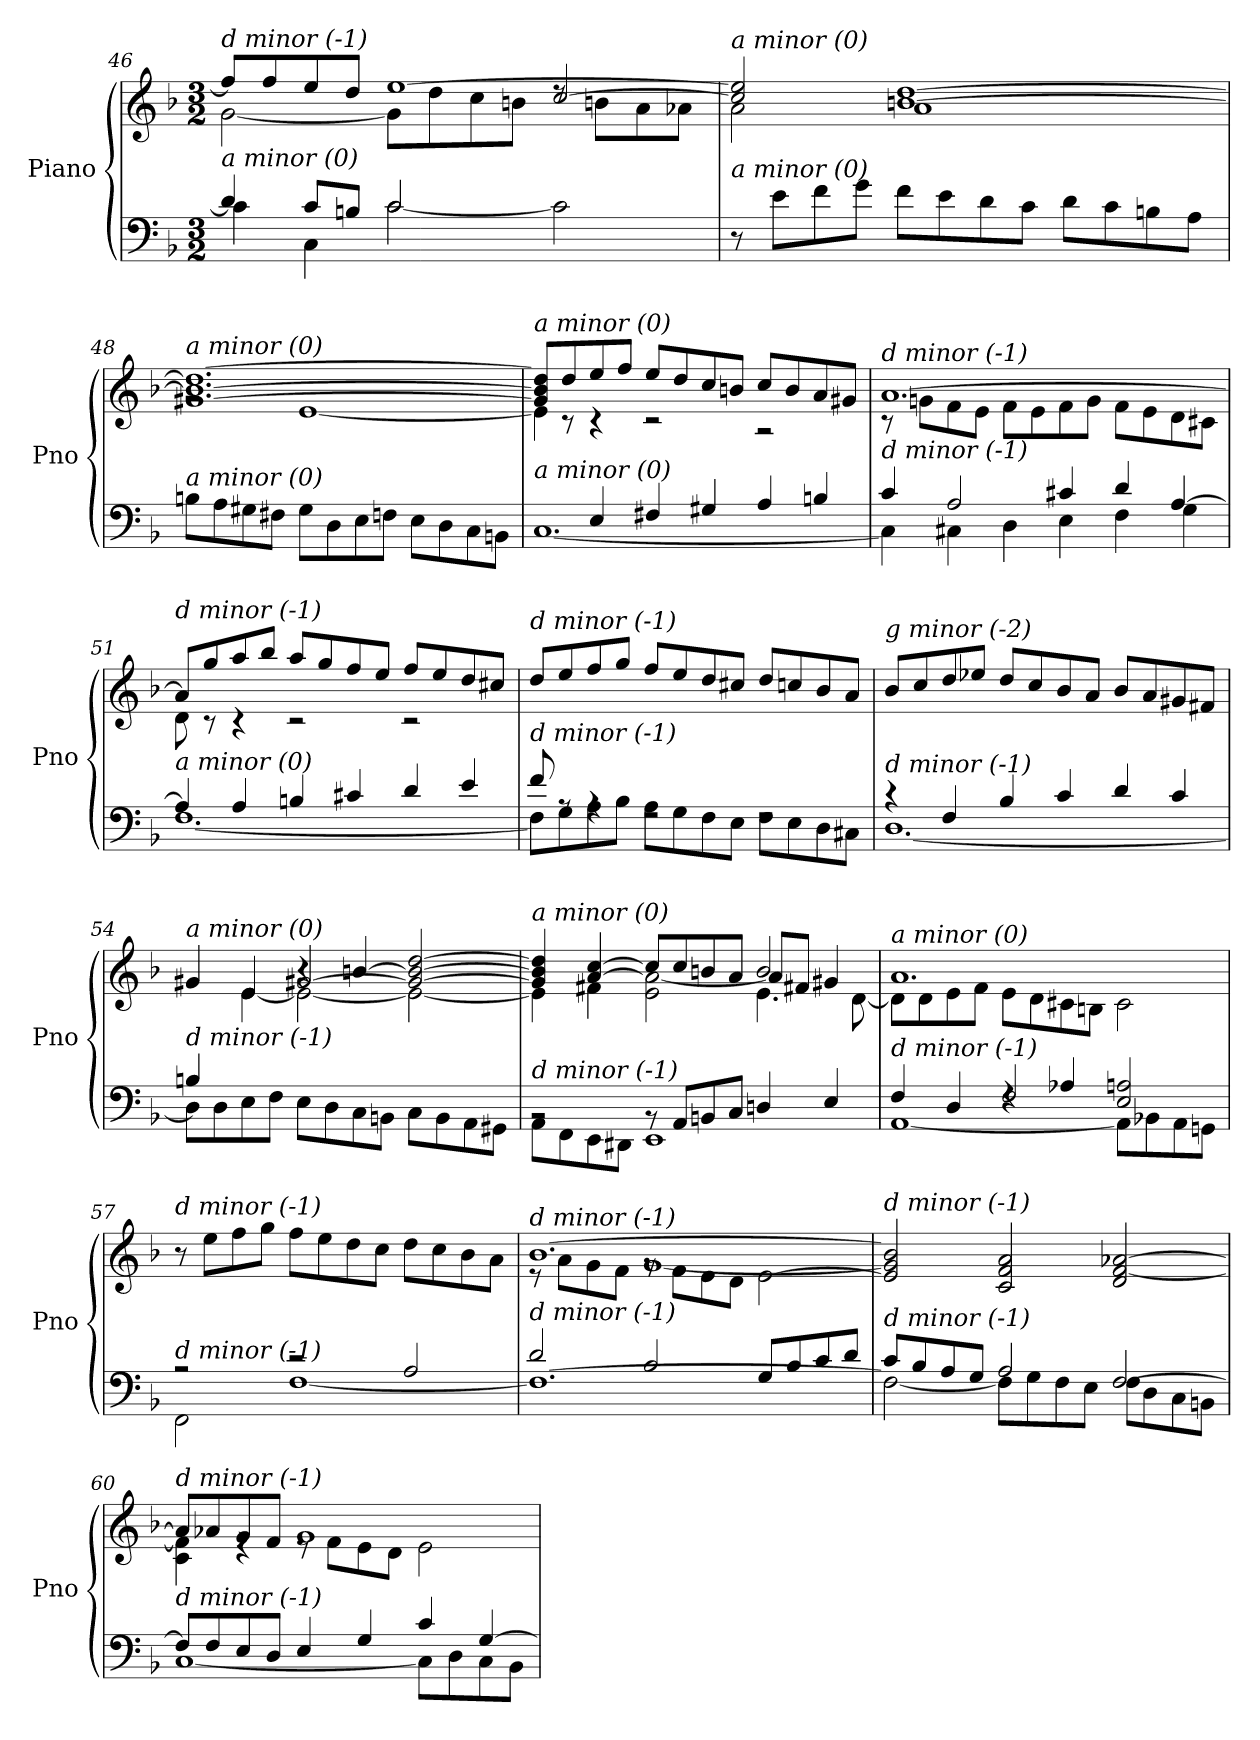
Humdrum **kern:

**kern	**kern
*part1	*part1
*staff2	*staff1
*I"Piano	*
*I'Pno	*
*clefF4	*clefG2
*k[b-]	*k[b-]
*M3/2	*M3/2
=46	=46
*^	*^
*	*^	*	*^
*	*	*	*	*	*^
!	!	!	!LO:TX:i:t=d minor (-1)	!	!	!
!LO:TX:i:t=a minor (0)	!	!	!	!	!	!
1ryy	4d/]	4c\	8ff/L]	[2g\	1ryy	1ryy
.	.	.	8ff/	.	.	.
.	8c/L	4C\	8ee/	.	.	.
.	8Bn/J	.	8dd/J	.	.	.
.	[2c/	2c\	[1ee	8g\L]	.	.
.	.	.	.	8dd\	.	.
.	.	.	.	8cc\	.	.
.	.	.	.	8bn\J	.	.
2ryy	2c\]	2ryy	.	8rdd	[2cc/	2ryy
.	.	.	.	8bn\L	.	.
.	.	.	.	8a\	.	.
.	.	.	.	8a-Xi\J	.	.
*v	*v	*v	*	*	*	*
*	*	*v	*v	*v
=47	=47	=47
!	!LO:TX:i:t=a minor (0)	!
!LO:TX:i:t=a minor (0)	!	!
8r	2cc/] 2ee/]	2a\
8e\L	.	.
8f\	.	.
8g\J	.	.
8f\L	[1bn [1dd	1a
8e\	.	.
8d\	.	.
8c\J	.	.
8d\L	.	.
8c\	.	.
8Bn\	.	.
8A\J	.	.
!!LO:LB:g=z	!!
=48	=48	=48
!	!LO:TX:i:t=a minor (0)	!
!LO:TX:i:t=a minor (0)	!	!
8Bn\L	[1.g#X 1.b_ 1.dd_	2rg
8A\	.	.
8G#X\	.	.
8F#X\J	.	.
8G#\L	.	[1e
8D\	.	.
8E\	.	.
8Fn\J	.	.
8E\L	.	.
8D\	.	.
8C\	.	.
8BBn\J	.	.
=49	=49	=49
*^	*^	*
*	*^	*	*	*^
!	!	!	!LO:TX:i:t=a minor (0)	!	!	!
!LO:TX:i:t=a minor (0)	!	!	!	!	!	!
8ryy	[1.C	4ryy	8g#/] 8b/] 8dd/]L	4e\]	8ryy	4ryy
8ryy	.	.	8dd/	.	8rc	.
1ryy	.	4E/	8ee/	4r	1ryy	1ryy
.	.	.	8ff/J	.	.	.
.	.	4F#Xj/	8ee/L	2r	.	.
.	.	.	8dd/	.	.	.
.	.	4G#X/	8cc/	.	.	.
.	.	.	8bn/J	.	.	.
.	.	4A/	8cc/L	2r	.	.
.	.	.	8b/	.	.	.
4ryy	.	4Bn/	8a/	.	4ryy	4ryy
.	.	.	8g#X/J	.	.	.
*	*v	*v	*	*	*	*
*	*	*	*v	*v	*v
=50	=50	=50	=50
!	!	!LO:TX:i:t=d minor (-1)	!
!LO:TX:i:t=d minor (-1)	!	!	!
4c/	4C\]	[1.a	8r
.	.	.	8gn\L
2A/	4C#X\	.	8f\
.	.	.	8e\J
.	4D\	.	8f\L
.	.	.	8e\
4c#X/	4E\	.	8f\
.	.	.	8g\J
4d/	4F\	.	8f\L
.	.	.	8e\
[4A/	4G\	.	8d\
.	.	.	8c#X\J
!!LO:LB:g=z	!!
=51	=51	=51	=51
!	!	!LO:TX:i:t=d minor (-1)	!
!LO:TX:i:t=a minor (0)	!	!	!
4A/]	[1.F	8a/L]	8d\
.	.	8gg/	8r
4A/	.	8aa/	4r
.	.	8bb-/J	.
4Bn/	.	8aa/L	2r
.	.	8gg/	.
4c#X/	.	8ff/	.
.	.	8ee/J	.
4d/	.	8ff/L	2r
.	.	8ee/	.
4e/	.	8dd/	.
.	.	8cc#X/J	.
*	*	*v	*v
=52	=52	=52
!	!	!LO:TX:i:t=d minor (-1)
!LO:TX:i:t=d minor (-1)	!	!
8f/	8F\L]	8dd/L
8rA	8G\	8ee/
4rA	8A\	8ff/
.	8B-\J	8gg/J
2rF	8A\L	8ff/L
.	8G\	8ee/
.	8F\	8dd/
.	8E\J	8cc#X/J
2rF	8F\L	8dd/L
.	8E\	8ccn/
.	8D\	8b-/
.	8C#X\J	8a/J
=53	=53	=53
!	!	!LO:TX:i:t=g minor (-2)
!LO:TX:i:t=d minor (-1)	!	!
4r	[1.D	8b-/L
.	.	8cc/
4F/	.	8dd/
.	.	8ee-X/J
4B-/	.	8dd/L
.	.	8cc/
4c/	.	8b-/
.	.	8a/J
4d/	.	8b-/L
.	.	8a/
4c/	.	8g#Xj/
.	.	8f#X/J
!!LO:PB:g=z
=54	=54	=54
*^	*	*^
*	*	*^	*	*^
*	*	*	*	*	*	*^
!	!	!	!	!LO:TX:i:t=a minor (0)	!	!	!
!LO:TX:i:t=d minor (-1)	!	!	!	!	!	!	!
4ryy	2ryy	4Bn/	8D\L]	4g#X/	4ryy	2ryy	2ryy
.	.	.	8D\	.	.	.	.
1ryy	.	4ryy	8E\	4e/	[4e\	.	.
.	.	.	8F\J	.	.	.	.
.	2ryy	8E\L	1ryy	[2g#X/	2e\_	4r	1ryy
.	.	8D\	.	.	.	.	.
.	.	8C\	.	.	.	[4bn/	.
.	.	8BBn\J	.	.	.	.	.
.	2ryy	8C\L	.	2g#/_ 2b/_ [2dd/	2e\_	2ryy	.
.	.	8BB\	.	.	.	.	.
4ryy	.	8AA\	.	.	.	.	.
.	.	8GG#Xj\J	.	.	.	.	.
*	*	*v	*v	*	*	*	*
*	*	*	*	*	*v	*v
=55	=55	=55	=55	=55	=55
!	!	!	!LO:TX:i:t=a minor (0)	!	!
!LO:TX:i:t=d minor (-1)	!	!	!	!	!
1ryy	2rBB	8AA\L	4g#/] 4b/] 4dd/]	4e\]	1ryy
.	.	8FF\	.	.	.
.	.	8EE\	[4a/ [4cc/	4f#X\	.
.	.	8DD#Xj\J	.	.	.
.	8rBB	1EE	8cc/L]	2e\ 2a\_	.
.	8AA/L	.	8cc/	.	.
.	8BBn/	.	8bn/	.	.
.	8C/J	.	8a/J	.	.
2ryy	4Dn/	.	2b/	4.e\	8a/L]
.	.	.	.	.	8f#X/J
.	4E/	.	.	.	4g#X/
.	.	.	.	[8d\	.
=56	=56	=56	=56	=56	=56
!	!	!	!LO:TX:i:t=a minor (0)	!	!
!LO:TX:i:t=d minor (-1)	!	!	!	!	!
4F/	[1AA	2ryy	1.a	8d\L]	2ryy
.	.	.	.	8d\	.
4D/	.	.	.	8e\	.
.	.	.	.	8f\J	.
4rF	.	2F/	.	8e\L	2ryy
.	.	.	.	8d\	.
4A-Xi/	.	.	.	8c#X\	.
.	.	.	.	8Bn\J	.
2E/ 2A/	8AA\L]	2ryy	.	2c#\	2ryy
.	8BB-X\	.	.	.	.
.	8AA\	.	.	.	.
.	8GGn\J	.	.	.	.
*	*v	*v	*	*	*
*	*	*v	*v	*v
!!LO:LB:g=z
=57	=57	=57
!	!	!LO:TX:i:t=d minor (-1)
!LO:TX:i:t=d minor (-1)	!	!
2r	2FF\	8r
.	.	8ee\L
.	.	8ff\
.	.	8gg\J
2r	[1F	8ff\L
.	.	8ee\
.	.	8dd\
.	.	8cc\J
2A/	.	8dd\L
.	.	8cc\
.	.	8b-\
.	.	8a\J
=58	=58	=58
*	*^	*^
*	*	*	*	*^
!	!	!	!LO:TX:i:t=d minor (-1)	!	!
!LO:TX:i:t=d minor (-1)	!	!	!	!	!
2ryy	2d/	1.F_	[1.b-	8r	2ryy
.	.	.	.	8a\L	.
.	.	.	.	8g\	.
.	.	.	.	8f\J	.
1ryy	2B-/	.	.	[1g	8rg
.	.	.	.	.	8f\L
.	.	.	.	.	8e\
.	.	.	.	.	8d\J
.	8G/L	.	.	.	[2e\
.	8B-/	.	.	.	.
.	8c/	.	.	.	.
.	8d/J	.	.	.	.
*	*v	*v	*	*	*
*	*	*v	*v	*v
=59	=59	=59
!	!	!LO:TX:i:t=d minor (-1)
!LO:TX:i:t=d minor (-1)	!	!
8c/L	2F\_	2e/] 2g/] 2b-/]
8B-/	.	.
8A/	.	.
8G/J	.	.
2A/	8F\L]	2c/ 2f/ 2a/
.	8G\	.
.	8F\	.
.	8E\J	.
[2F/	8F\L	2d/ [2f/ [2a-X/
.	8D\	.
.	8C\	.
.	8BBn\J	.
!!LO:LB:g=z
=60	=60	=60
*	*	*^
!	!	!LO:TX:i:t=d minor (-1)	!
!LO:TX:i:t=d minor (-1)	!	!	!
8F/L]	[1C	8a-/L]	4c\ 4f\]
8F/	.	8a-X/	.
8E/	.	8g/	4re
8D/J	.	8f/J	.
4E/	.	1g	8re
.	.	.	8f\L
4G/	.	.	8e\
.	.	.	8d\J
4c/	8C\L]	.	2e\
.	8D\	.	.
[4G/	8C\	.	.
.	8BB-\J	.	.
*v	*v	*	*
*	*v	*v
=	=
*-	*-
